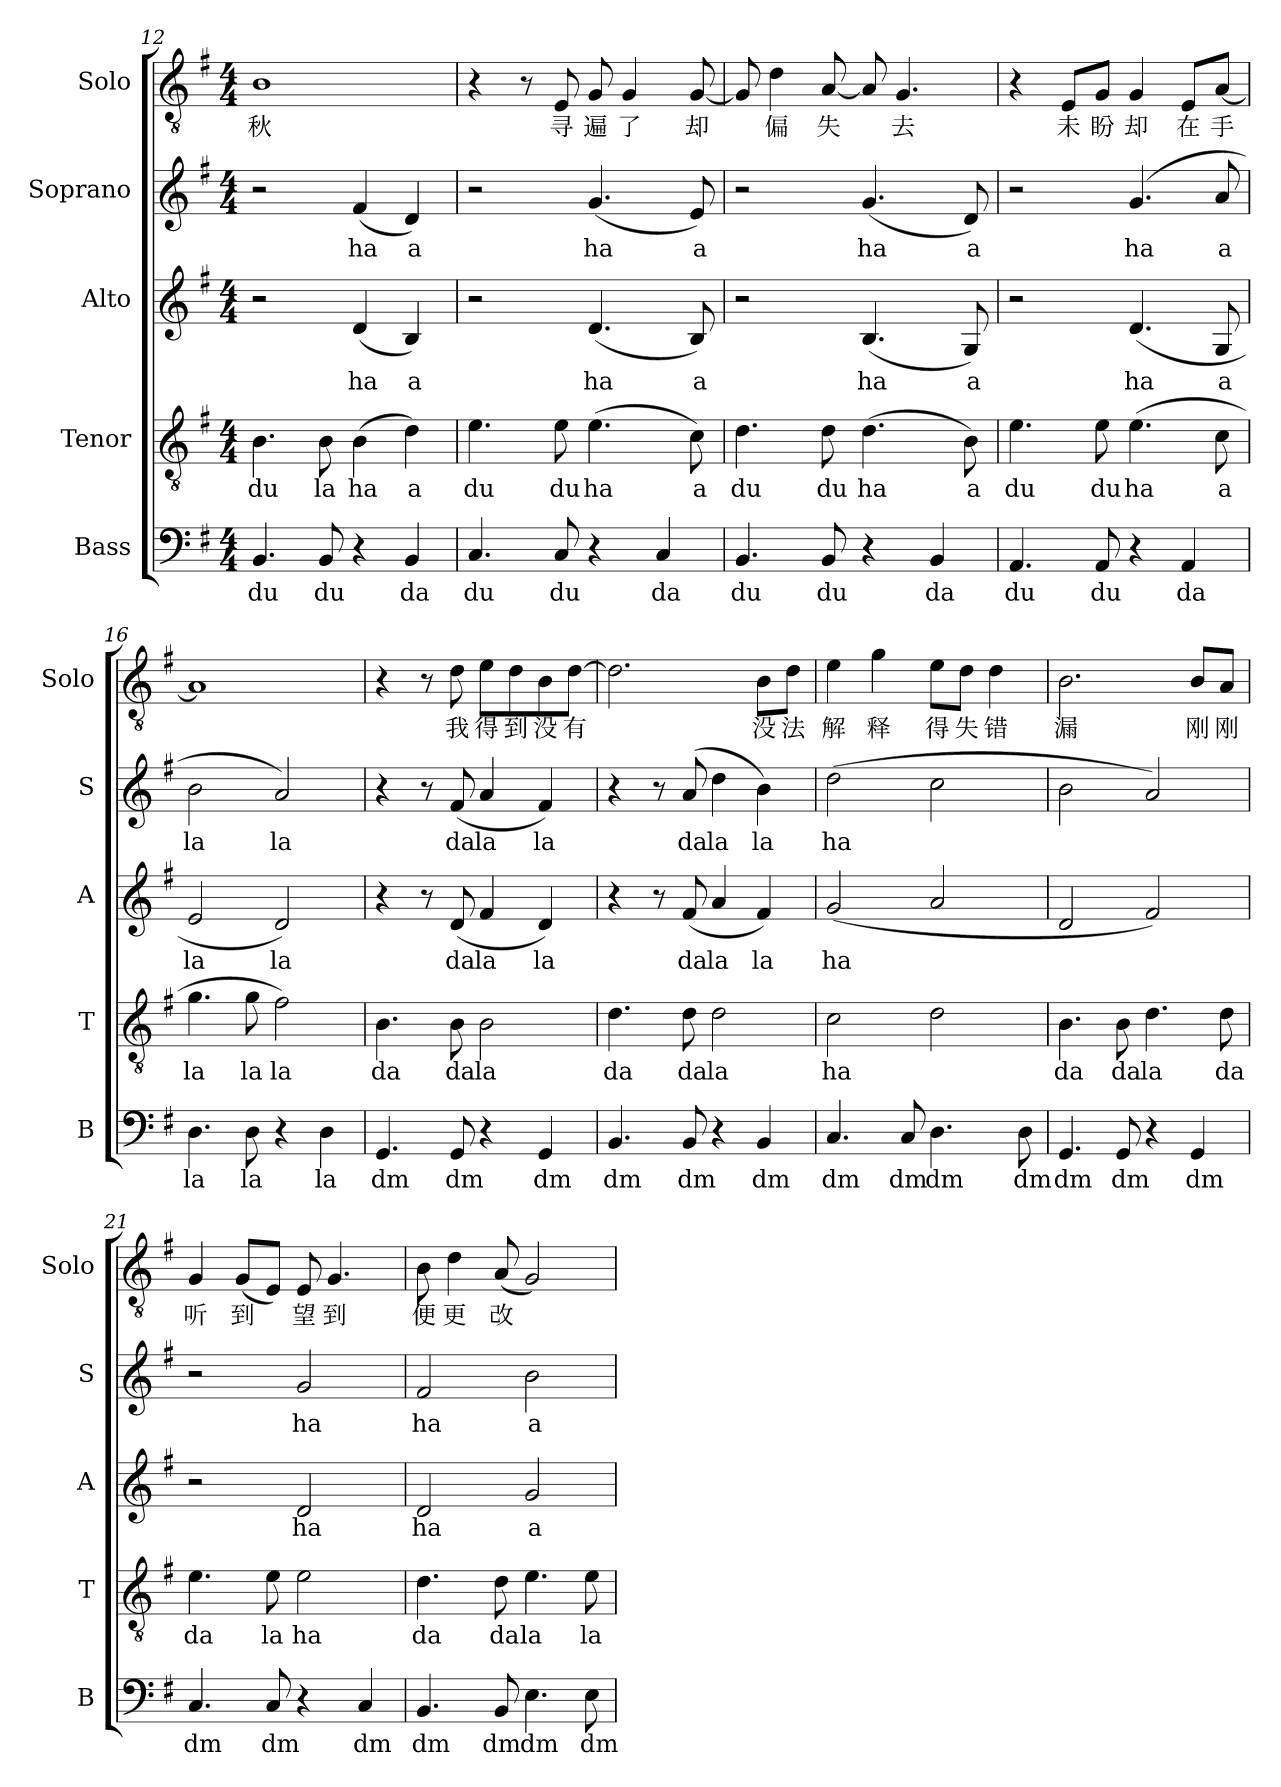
**kern	**text	**kern	**text	**kern	**text	**kern	**text	**kern	**text
*part5	*part5	*part4	*part4	*part3	*part3	*part2	*part2	*part1	*part1
*staff5	*staff5	*staff4	*staff4	*staff3	*staff3	*staff2	*staff2	*staff1	*staff1
*I"Bass	*	*I"Tenor	*	*I"Alto	*	*I"Soprano	*	*I"Solo	*
*I'B	*	*I'T	*	*I'A	*	*I'S	*	*I'Solo	*
*clefF4	*	*clefGv2	*	*clefG2	*	*clefG2	*	*clefGv2	*
*k[f#]	*	*k[f#]	*	*k[f#]	*	*k[f#]	*	*k[f#]	*
*G:	*	*G:	*	*G:	*	*G:	*	*G:	*
*M4/4	*	*M4/4	*	*M4/4	*	*M4/4	*	*M4/4	*
=12	=12	=12	=12	=12	=12	=12	=12	=12	=12
!	!LO:LY:b	!	!LO:LY:b	!	!	!	!	!	!LO:LY:b
4.BB/	du	4.B\	du	2r	.	2r	.	1B	秋
!	!LO:LY:b	!	!LO:LY:b	!	!	!	!	!	!
8BB/	du	8B\	la	.	.	.	.	.	.
!	!	!	!LO:LY:b	!	!LO:LY:b	!	!LO:LY:b	!	!
4r	.	(>4B\	ha	(<4d/	ha	(<4f#/	ha	.	.
!	!LO:LY:b	!	!LO:LY:b	!	!LO:LY:b	!	!LO:LY:b	!	!
4BB/	da	4d\)	a	4B/)	a	4d/)	a	.	.
!!LO:LB:g=z
=13	=13	=13	=13	=13	=13	=13	=13	=13	=13
!	!LO:LY:b	!	!LO:LY:b	!	!	!	!	!	!
4.C/	du	4.e\	du	2r	.	2r	.	4r	.
.	.	.	.	.	.	.	.	8r	.
!	!LO:LY:b	!	!LO:LY:b	!	!	!	!	!	!LO:LY:b
8C/	du	8e\	du	.	.	.	.	8E/	寻
!	!	!	!LO:LY:b	!	!LO:LY:b	!	!LO:LY:b	!	!LO:LY:b
4r	.	(>4.e\	ha	(<4.d/	ha	(<4.g/	ha	8G/	遍
!	!	!	!	!	!	!	!	!	!LO:LY:b
.	.	.	.	.	.	.	.	4G/	了
!	!LO:LY:b	!	!	!	!	!	!	!	!
4C/	da	.	.	.	.	.	.	.	.
!	!	!	!LO:LY:b	!	!LO:LY:b	!	!LO:LY:b	!	!LO:LY:b
.	.	8c\)	a	8B/)	a	8e/)	a	[8G/	却
=14	=14	=14	=14	=14	=14	=14	=14	=14	=14
!	!LO:LY:b	!	!LO:LY:b	!	!	!	!	!	!
4.BB/	du	4.d\	du	2r	.	2r	.	8G/]	.
!	!	!	!	!	!	!	!	!	!LO:LY:b
.	.	.	.	.	.	.	.	4d\	偏
!	!LO:LY:b	!	!LO:LY:b	!	!	!	!	!	!LO:LY:b
8BB/	du	8d\	du	.	.	.	.	[8A/	失
!	!	!	!LO:LY:b	!	!LO:LY:b	!	!LO:LY:b	!	!
4r	.	(>4.d\	ha	(<4.B/	ha	(<4.g/	ha	8A/]	.
!	!	!	!	!	!	!	!	!	!LO:LY:b
.	.	.	.	.	.	.	.	4.G/	去
!	!LO:LY:b	!	!	!	!	!	!	!	!
4BB/	da	.	.	.	.	.	.	.	.
!	!	!	!LO:LY:b	!	!LO:LY:b	!	!LO:LY:b	!	!
.	.	8B\)	a	8G/)	a	8d/)	a	.	.
=15	=15	=15	=15	=15	=15	=15	=15	=15	=15
!	!LO:LY:b	!	!LO:LY:b	!	!	!	!	!	!
4.AA/	du	4.e\	du	2r	.	2r	.	4r	.
!	!	!	!	!	!	!	!	!	!LO:LY:b
.	.	.	.	.	.	.	.	8E/L	未
!	!LO:LY:b	!	!LO:LY:b	!	!	!	!	!	!LO:LY:b
8AA/	du	8e\	du	.	.	.	.	8G/J	盼
!	!	!	!LO:LY:b	!	!LO:LY:b	!	!LO:LY:b	!	!LO:LY:b
4r	.	(>4.e\	ha	(<4.d/	ha	(4.g/	ha	4G/	却
!	!LO:LY:b	!	!	!	!	!	!	!	!LO:LY:b
4AA/	da	.	.	.	.	.	.	8E/L	在
!	!	!	!LO:LY:b	!	!LO:LY:b	!	!LO:LY:b	!	!LO:LY:b
.	.	8c\	a	8G/	a	8a/	a	[8A/J	手
=16	=16	=16	=16	=16	=16	=16	=16	=16	=16
!	!LO:LY:b	!	!LO:LY:b	!	!LO:LY:b	!	!LO:LY:b	!	!
4.D\	la	4.g\	la	2e/	la	2b\	la	1A]	.
!	!LO:LY:b	!	!LO:LY:b	!	!	!	!	!	!
8D\	la	8g\	la	.	.	.	.	.	.
!	!	!	!LO:LY:b	!	!LO:LY:b	!	!LO:LY:b	!	!
4r	.	2f#\)	la	2d/)	la	2a/)	la	.	.
!	!LO:LY:b	!	!	!	!	!	!	!	!
4D\	la	.	.	.	.	.	.	.	.
!!LO:PB:g=z
=17	=17	=17	=17	=17	=17	=17	=17	=17	=17
!	!LO:LY:b	!	!LO:LY:b	!	!	!	!	!	!
4.GG/	dm	4.B\	da	4r	.	4r	.	4r	.
.	.	.	.	8r	.	8r	.	8r	.
!	!LO:LY:b	!	!LO:LY:b	!	!LO:LY:b	!	!LO:LY:b	!	!LO:LY:b
8GG/	dm	8B\	da	(<8d/	da	(<8f#/	da	8d\	我
!	!	!	!LO:LY:b	!	!LO:LY:b	!	!LO:LY:b	!	!LO:LY:b
4r	.	2B\	la	4f#/	la	4a/	la	8e\L	得
!	!	!	!	!	!	!	!	!	!LO:LY:b
.	.	.	.	.	.	.	.	8d\	到
!	!LO:LY:b	!	!	!	!LO:LY:b	!	!LO:LY:b	!	!LO:LY:b
4GG/	dm	.	.	4d/)	la	4f#/)	la	8B\	没
!	!	!	!	!	!	!	!	!	!LO:LY:b
.	.	.	.	.	.	.	.	[8d\J	有
=18	=18	=18	=18	=18	=18	=18	=18	=18	=18
!	!LO:LY:b	!	!LO:LY:b	!	!	!	!	!	!
4.BB/	dm	4.d\	da	4r	.	4r	.	2.d\]	.
.	.	.	.	8r	.	8r	.	.	.
!	!LO:LY:b	!	!LO:LY:b	!	!LO:LY:b	!	!LO:LY:b	!	!
8BB/	dm	8d\	da	(<8f#/	da	(8a/	da	.	.
!	!	!	!LO:LY:b	!	!LO:LY:b	!	!LO:LY:b	!	!
4r	.	2d\	la	4a/	la	4dd\	la	.	.
!	!LO:LY:b	!	!	!	!LO:LY:b	!	!LO:LY:b	!	!LO:LY:b
4BB/	dm	.	.	4f#/)	la	4b\)	la	8B\L	没
!	!	!	!	!	!	!	!	!	!LO:LY:b
.	.	.	.	.	.	.	.	8d\J	法
=19	=19	=19	=19	=19	=19	=19	=19	=19	=19
!	!LO:LY:b	!	!LO:LY:b	!	!LO:LY:b	!	!LO:LY:b	!	!LO:LY:b
4.C/	dm	2c\	ha	(<2g/	ha	(>2dd\	ha	4e\	解
!	!	!	!	!	!	!	!	!	!LO:LY:b
.	.	.	.	.	.	.	.	4g\	释
!	!LO:LY:b	!	!	!	!	!	!	!	!
8C/	dm	.	.	.	.	.	.	.	.
!	!LO:LY:b	!	!	!	!	!	!	!	!LO:LY:b
4.D\	dm	2d\	.	2a/	.	2cc\	.	8e\L	得
!	!	!	!	!	!	!	!	!	!LO:LY:b
.	.	.	.	.	.	.	.	8d\J	失
!	!	!	!	!	!	!	!	!	!LO:LY:b
.	.	.	.	.	.	.	.	4d\	错
!	!LO:LY:b	!	!	!	!	!	!	!	!
8D\	dm	.	.	.	.	.	.	.	.
=20	=20	=20	=20	=20	=20	=20	=20	=20	=20
!	!LO:LY:b	!	!LO:LY:b	!	!	!	!	!	!LO:LY:b
4.GG/	dm	4.B\	da	2d/	.	2b\	.	2.B\	漏
!	!LO:LY:b	!	!LO:LY:b	!	!	!	!	!	!
8GG/	dm	8B\	da	.	.	.	.	.	.
!	!	!	!LO:LY:b	!	!	!	!	!	!
4r	.	4.d\	la	2f#/)	.	2a/)	.	.	.
!	!LO:LY:b	!	!	!	!	!	!	!	!LO:LY:b
4GG/	dm	.	.	.	.	.	.	8B/L	刚
!	!	!	!LO:LY:b	!	!	!	!	!	!LO:LY:b
.	.	8d\	da	.	.	.	.	8A/J	刚
!!LO:LB:g=z
=21	=21	=21	=21	=21	=21	=21	=21	=21	=21
!	!LO:LY:b	!	!LO:LY:b	!	!	!	!	!	!LO:LY:b
4.C/	dm	4.e\	da	2r	.	2r	.	4G/	听
!	!	!	!	!	!	!	!	!	!LO:LY:b
.	.	.	.	.	.	.	.	(<8G/L	到
!	!LO:LY:b	!	!LO:LY:b	!	!	!	!	!	!
8C/	dm	8e\	la	.	.	.	.	8E/J)	.
!	!	!	!LO:LY:b	!	!LO:LY:b	!	!LO:LY:b	!	!LO:LY:b
4r	.	2e\	ha	2d/	ha	2g/	ha	8E/	望
!	!	!	!	!	!	!	!	!	!LO:LY:b
.	.	.	.	.	.	.	.	4.G/	到
!	!LO:LY:b	!	!	!	!	!	!	!	!
4C/	dm	.	.	.	.	.	.	.	.
=22	=22	=22	=22	=22	=22	=22	=22	=22	=22
!	!LO:LY:b	!	!LO:LY:b	!	!LO:LY:b	!	!LO:LY:b	!	!LO:LY:b
4.BB/	dm	4.d\	da	2d/	ha	2f#/	ha	8B\	便
!	!	!	!	!	!	!	!	!	!LO:LY:b
.	.	.	.	.	.	.	.	4d\	更
!	!LO:LY:b	!	!LO:LY:b	!	!	!	!	!	!LO:LY:b
8BB/	dm	8d\	da	.	.	.	.	(<8A/	改
!	!LO:LY:b	!	!LO:LY:b	!	!LO:LY:b	!	!LO:LY:b	!	!
4.E\	dm	4.e\	la	2g/	a	2b\	a	2G/)	.
!	!LO:LY:b	!	!LO:LY:b	!	!	!	!	!	!
8E\	dm	8e\	la	.	.	.	.	.	.
=	=	=	=	=	=	=	=	=	=
*-	*-	*-	*-	*-	*-	*-	*-	*-	*-
